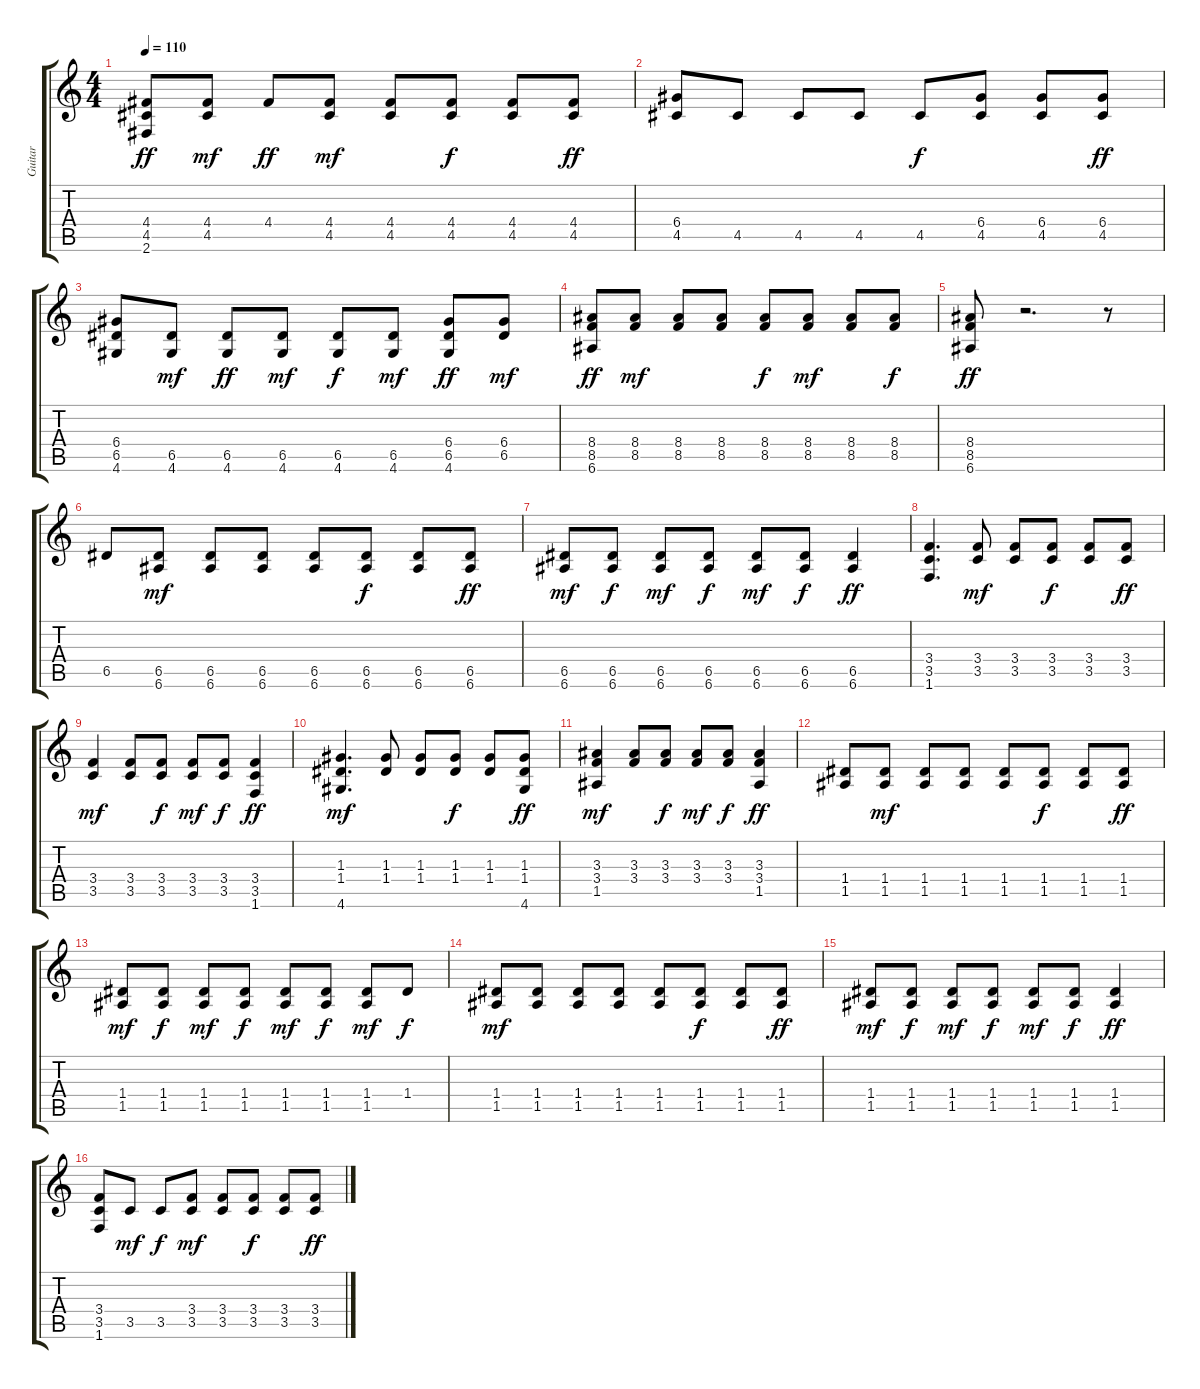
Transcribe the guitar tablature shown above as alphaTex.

\track ("Guitar" "Guitar") {instrument distortionguitar}
\staff {score tabs}
\tuning (E4 B3 G3 D3 A2 E2) {hide}
\ts (4 4)
\tempo 110
\clef g2
\ks c
(4.4 4.5 2.6).8{dy ff} (4.4 4.5).8{dy mf} 4.4.8{dy ff} (4.4 4.5).8{dy mf} (4.4 4.5).8 (4.4 4.5).8{dy f} (4.4 4.5).8 (4.4 4.5).8{dy ff} |
(6.4 4.5).8 4.5.8 4.5.8 4.5.8 4.5.8{dy f} (6.4 4.5).8 (6.4 4.5).8 (6.4 4.5).8{dy ff} |
(6.4 6.5 4.6).8 (6.5 4.6).8{dy mf} (6.5 4.6).8{dy ff} (6.5 4.6).8{dy mf} (6.5 4.6).8{dy f} (6.5 4.6).8{dy mf} (6.4 6.5 4.6).8{dy ff} (6.4 6.5).8{dy mf} |
(8.4 8.5 6.6).8{dy ff} (8.4 8.5).8{dy mf} (8.4 8.5).8 (8.4 8.5).8 (8.4 8.5).8{dy f} (8.4 8.5).8{dy mf} (8.4 8.5).8 (8.4 8.5).8{dy f} |
(8.4 8.5 6.6).8{dy ff} r.2{d} r.8 |
6.5.8 (6.5 6.6).8{dy mf} (6.5 6.6).8 (6.5 6.6).8 (6.5 6.6).8 (6.5 6.6).8{dy f} (6.5 6.6).8 (6.5 6.6).8{dy ff} |
(6.5 6.6).8{dy mf} (6.5 6.6).8{dy f} (6.5 6.6).8{dy mf} (6.5 6.6).8{dy f} (6.5 6.6).8{dy mf} (6.5 6.6).8{dy f} (6.5 6.6).4{dy ff} |
(3.4 3.5 1.6).4{d} (3.4 3.5).8{dy mf} (3.4 3.5).8 (3.4 3.5).8{dy f} (3.4 3.5).8 (3.4 3.5).8{dy ff} |
(3.4 3.5).4{dy mf} (3.4 3.5).8 (3.4 3.5).8{dy f} (3.4 3.5).8{dy mf} (3.4 3.5).8{dy f} (3.4 3.5 1.6).4{dy ff} |
(1.3 1.4 4.6).4{d dy mf} (1.3 1.4).8 (1.3 1.4).8 (1.3 1.4).8{dy f} (1.3 1.4).8 (1.3 1.4 4.6).8{dy ff} |
(3.3 3.4 1.5).4{dy mf} (3.3 3.4).8 (3.3 3.4).8{dy f} (3.3 3.4).8{dy mf} (3.3 3.4).8{dy f} (3.3 3.4 1.5).4{dy ff} |
(1.4 1.5).8 (1.4 1.5).8{dy mf} (1.4 1.5).8 (1.4 1.5).8 (1.4 1.5).8 (1.4 1.5).8{dy f} (1.4 1.5).8 (1.4 1.5).8{dy ff} |
(1.4 1.5).8{dy mf} (1.4 1.5).8{dy f} (1.4 1.5).8{dy mf} (1.4 1.5).8{dy f} (1.4 1.5).8{dy mf} (1.4 1.5).8{dy f} (1.4 1.5).8{dy mf} 1.4.8{dy f} |
(1.4 1.5).8{dy mf} (1.4 1.5).8 (1.4 1.5).8 (1.4 1.5).8 (1.4 1.5).8 (1.4 1.5).8{dy f} (1.4 1.5).8 (1.4 1.5).8{dy ff} |
(1.4 1.5).8{dy mf} (1.4 1.5).8{dy f} (1.4 1.5).8{dy mf} (1.4 1.5).8{dy f} (1.4 1.5).8{dy mf} (1.4 1.5).8{dy f} (1.4 1.5).4{dy ff} |
(3.4 3.5 1.6).8 3.5.8{dy mf} 3.5.8{dy f} (3.4 3.5).8{dy mf} (3.4 3.5).8 (3.4 3.5).8{dy f} (3.4 3.5).8 (3.4 3.5).8{dy ff}
